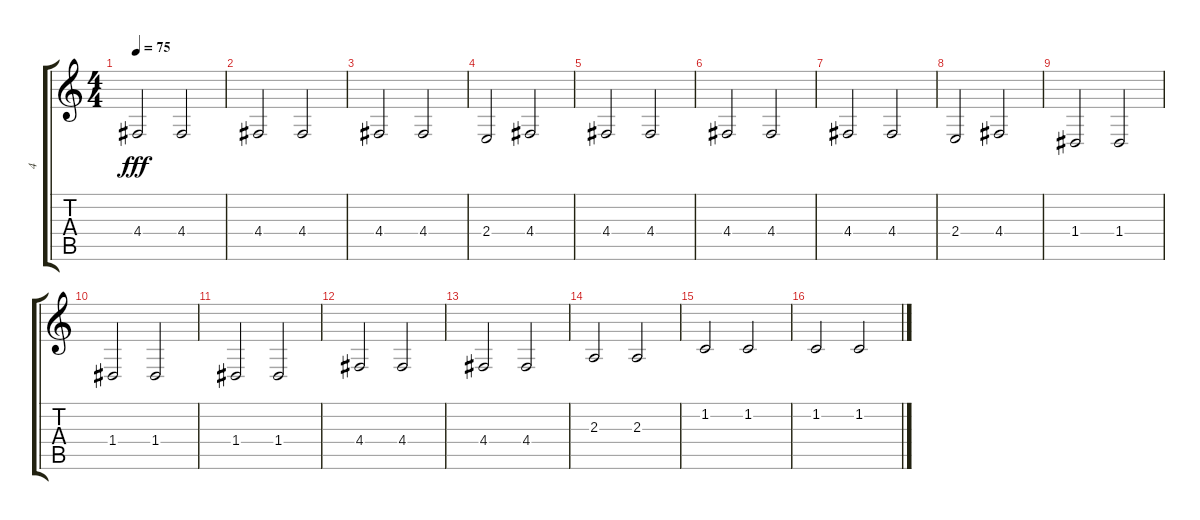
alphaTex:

\track ("4" "4") {instrument orchestralharp}
\staff {score tabs}
\tuning (E4 B3 G3 D3 A2 E2) {hide}
\ts (4 4)
\tempo 75
\clef g2
\ks c
4.4.2{dy fff} 4.4.2 |
4.4.2 4.4.2 |
4.4.2 4.4.2 |
2.4.2 4.4.2 |
4.4.2 4.4.2 |
4.4.2 4.4.2 |
4.4.2 4.4.2 |
2.4.2 4.4.2 |
1.4.2 1.4.2 |
1.4.2 1.4.2 |
1.4.2 1.4.2 |
4.4.2 4.4.2 |
4.4.2 4.4.2 |
2.3.2 2.3.2 |
1.2.2 1.2.2 |
1.2.2 1.2.2
